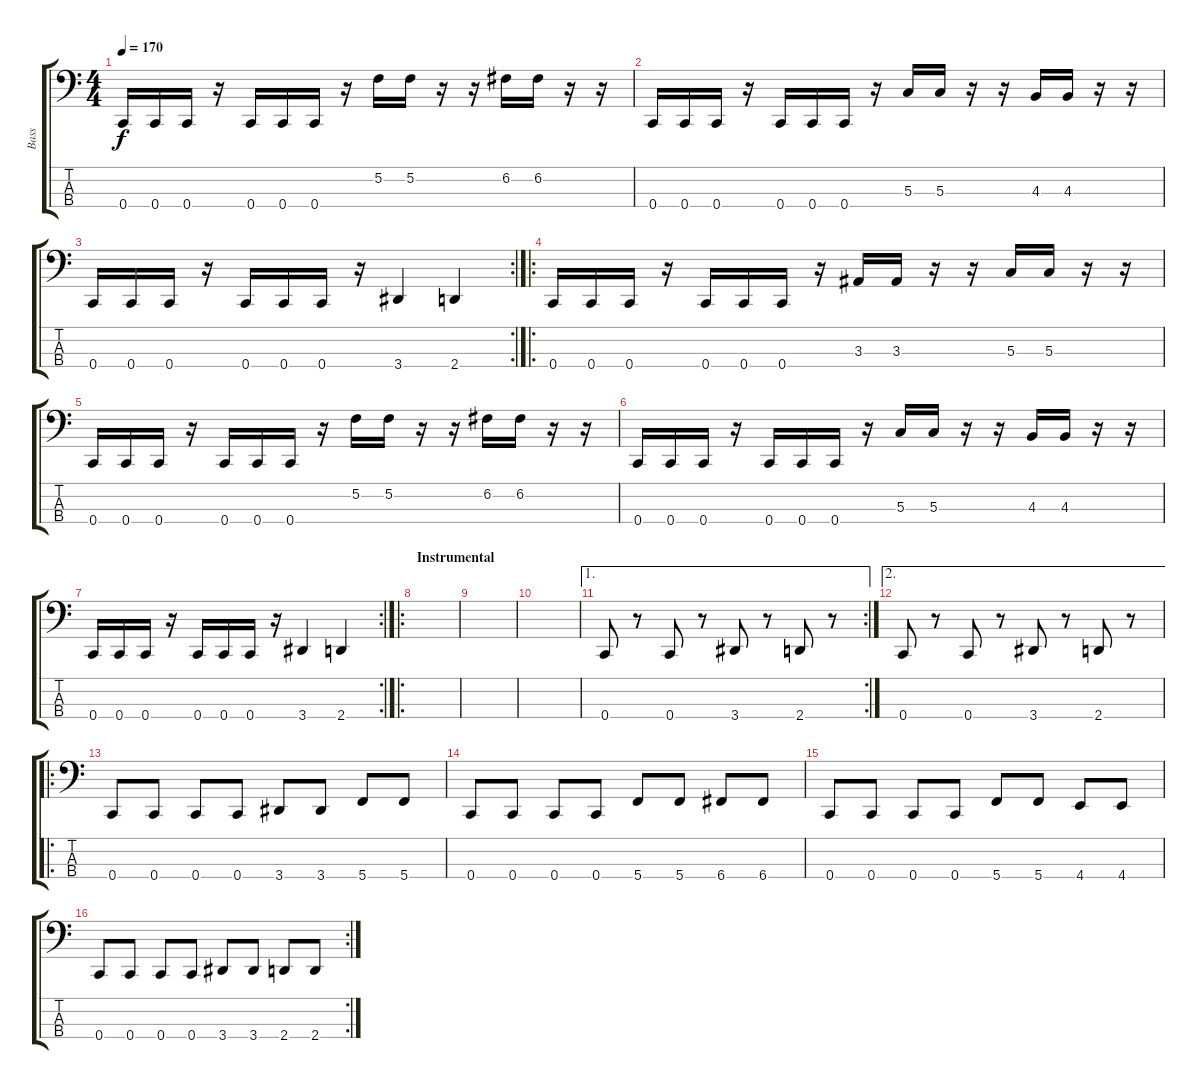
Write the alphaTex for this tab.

\track ("Bass" "Bass") {instrument electricbasspick}
\staff {score tabs}
\tuning (F2 C2 G1 C1) {hide}
\ts (4 4)
\tempo 170
\clef f4
\ks c
0.4.16{dy f} 0.4.16 0.4.16 r.16 0.4.16 0.4.16 0.4.16 r.16 5.2.16 5.2.16 r.16 r.16 6.2.16 6.2.16 r.16 r.16 |
0.4.16 0.4.16 0.4.16 r.16 0.4.16 0.4.16 0.4.16 r.16 5.3.16 5.3.16 r.16 r.16 4.3.16 4.3.16 r.16 r.16 |
\rc 2
0.4.16 0.4.16 0.4.16 r.16 0.4.16 0.4.16 0.4.16 r.16 3.4.4 2.4.4 |
\ro
0.4.16 0.4.16 0.4.16 r.16 0.4.16 0.4.16 0.4.16 r.16 3.3.16 3.3.16 r.16 r.16 5.3.16 5.3.16 r.16 r.16 |
0.4.16 0.4.16 0.4.16 r.16 0.4.16 0.4.16 0.4.16 r.16 5.2.16 5.2.16 r.16 r.16 6.2.16 6.2.16 r.16 r.16 |
0.4.16 0.4.16 0.4.16 r.16 0.4.16 0.4.16 0.4.16 r.16 5.3.16 5.3.16 r.16 r.16 4.3.16 4.3.16 r.16 r.16 |
\rc 2
0.4.16 0.4.16 0.4.16 r.16 0.4.16 0.4.16 0.4.16 r.16 3.4.4 2.4.4 |
\ro
\section ("" "Instrumental")
|
|
|
\ae 1
\rc 2
0.4.8 r.8 0.4.8 r.8 3.4.8 r.8 2.4.8 r.8 |
\ae 2
0.4.8 r.8 0.4.8 r.8 3.4.8 r.8 2.4.8 r.8 |
\ro
0.4.8 0.4.8 0.4.8 0.4.8 3.4.8 3.4.8 5.4.8 5.4.8 |
0.4.8 0.4.8 0.4.8 0.4.8 5.4.8 5.4.8 6.4.8 6.4.8 |
0.4.8 0.4.8 0.4.8 0.4.8 5.4.8 5.4.8 4.4.8 4.4.8 |
\rc 2
0.4.8 0.4.8 0.4.8 0.4.8 3.4.8 3.4.8 2.4.8 2.4.8
